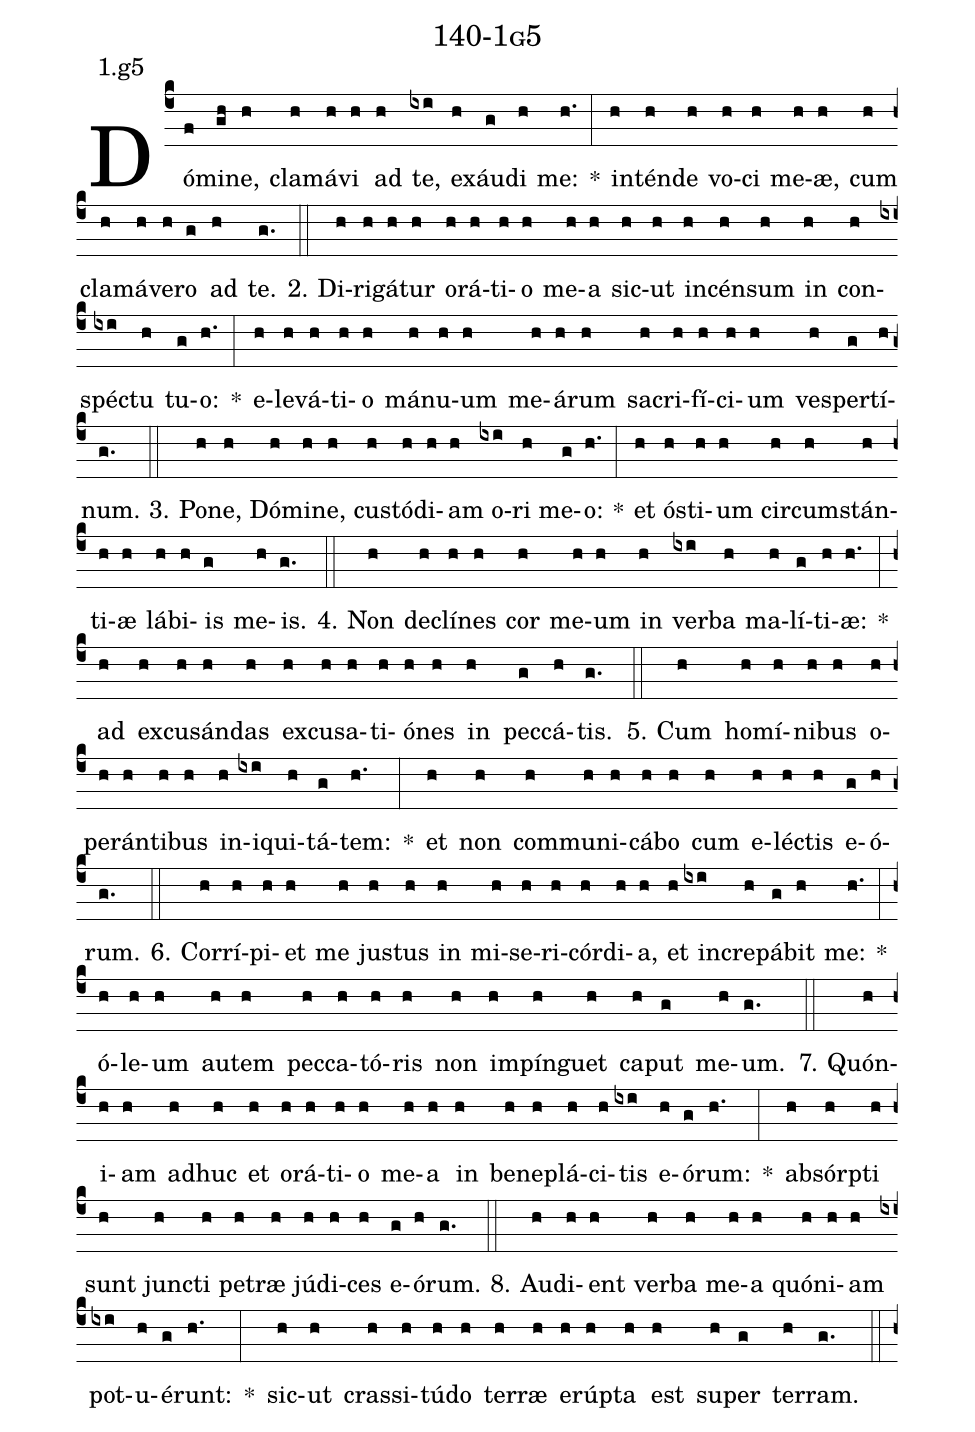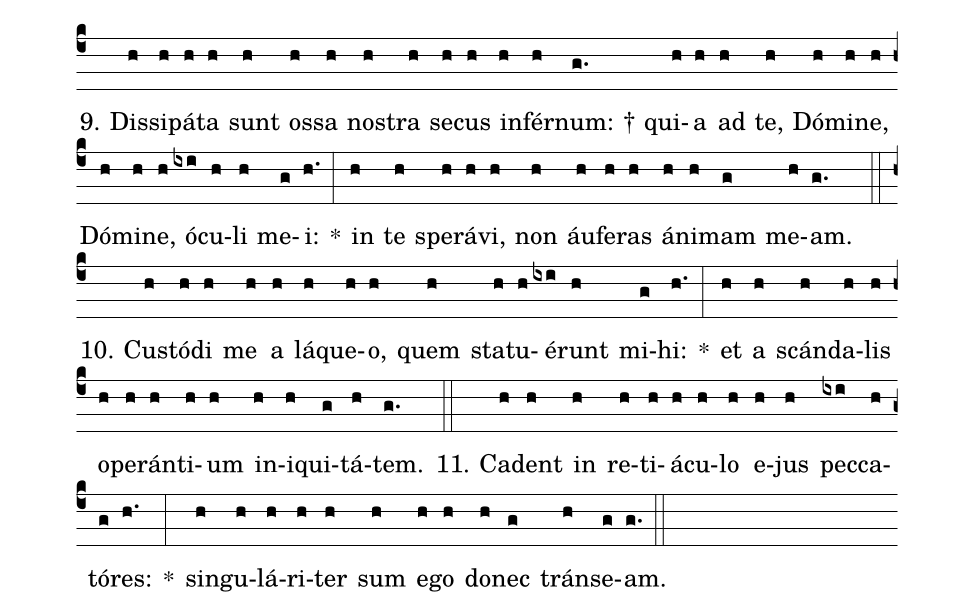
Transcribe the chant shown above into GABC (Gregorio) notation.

name: 140-1g5;
annotation: 1.g5;
%%
(c4)Dó(f)mi(gh)ne,(h) cla(h)má(h)vi(h) ad(h) te,(ixi) ex(h)áu(g)di(h) me:(h.) *(:) in(h)tén(h)de(h) vo(h)ci(h) me(h)æ,(h) cum(h) cla(h)má(h)ve(h)ro(g) ad(h) te.(g.) (::)
2. Di(h)ri(h)gá(h)tur(h) o(h)rá(h)ti(h)o(h) me(h)a(h) sic(h)ut(h) in(h)cén(h)sum(h) in(h) con(h)spéc(ixi)tu(h) tu(g)o:(h.) *(:) e(h)le(h)vá(h)ti(h)o(h) má(h)nu(h)um(h) me(h)á(h)rum(h) sa(h)cri(h)fí(h)ci(h)um(h) ves(h)per(g)tí(h)num.(g.) (::)
3. Po(h)ne,(h) Dó(h)mi(h)ne,(h) cus(h)tó(h)di(h)am(h) o(ixi)ri(h) me(g)o:(h.) *(:) et(h) ós(h)ti(h)um(h) cir(h)cum(h)stán(h)ti(h)æ(h) lá(h)bi(h)is(g) me(h)is.(g.) (::)
4. Non(h) de(h)clí(h)nes(h) cor(h) me(h)um(h) in(h) ver(ixi)ba(h) ma(h)lí(g)ti(h)æ:(h.) *(:) ad(h) ex(h)cu(h)sán(h)das(h) ex(h)cu(h)sa(h)ti(h)ó(h)nes(h) in(h) pec(g)cá(h)tis.(g.) (::)
5. Cum(h) ho(h)mí(h)ni(h)bus(h) o(h)pe(h)rán(h)ti(h)bus(h) in(h)i(ixi)qui(h)tá(g)tem:(h.) *(:) et(h) non(h) com(h)mu(h)ni(h)cá(h)bo(h) cum(h) e(h)léc(h)tis(h) e(g)ó(h)rum.(g.) (::)
6. Cor(h)rí(h)pi(h)et(h) me(h) jus(h)tus(h) in(h) mi(h)se(h)ri(h)cór(h)di(h)a,(h) et(h) in(ixi)cre(h)pá(g)bit(h) me:(h.) *(:) ó(h)le(h)um(h) au(h)tem(h) pec(h)ca(h)tó(h)ris(h) non(h) im(h)pín(h)guet(h) ca(h)put(g) me(h)um.(g.) (::)
7. Quón(h)i(h)am(h) ad(h)huc(h) et(h) o(h)rá(h)ti(h)o(h) me(h)a(h) in(h) be(h)ne(h)plá(h)ci(h)tis(ixi) e(h)ó(g)rum:(h.) *(:) ab(h)sórp(h)ti(h) sunt(h) junc(h)ti(h) pe(h)træ(h) jú(h)di(h)ces(h) e(g)ó(h)rum.(g.) (::)
8. Au(h)di(h)ent(h) ver(h)ba(h) me(h)a(h) quón(h)i(h)am(h) pot(ixi)u(h)é(g)runt:(h.) *(:) sic(h)ut(h) cras(h)si(h)tú(h)do(h) ter(h)ræ(h) e(h)rúp(h)ta(h) est(h) su(h)per(g) ter(h)ram.(g.) (::)
9. Dis(h)si(h)pá(h)ta(h) sunt(h) os(h)sa(h) nos(h)tra(h) se(h)cus(h) in(h)fér(h)num: †(g.) qui(h)a(h) ad(h) te,(h) Dó(h)mi(h)ne,(h) Dó(h)mi(h)ne,(h) ó(ixi)cu(h)li(h) me(g)i:(h.) *(:) in(h) te(h) spe(h)rá(h)vi,(h) non(h) áu(h)fe(h)ras(h) á(h)ni(h)mam(g) me(h)am.(g.) (::)
10. Cus(h)tó(h)di(h) me(h) a(h) lá(h)que(h)o,(h) quem(h) sta(h)tu(h)é(ixi)runt(h) mi(g)hi:(h.) *(:) et(h) a(h) scán(h)da(h)lis(h) o(h)pe(h)rán(h)ti(h)um(h) in(h)i(h)qui(g)tá(h)tem.(g.) (::)
11. Ca(h)dent(h) in(h) re(h)ti(h)á(h)cu(h)lo(h) e(h)jus(h) pec(ixi)ca(h)tó(g)res:(h.) *(:) sin(h)gu(h)lá(h)ri(h)ter(h) sum(h) e(h)go(h) do(h)nec(g) tráns(h)e(g)am.(g.) (::)
